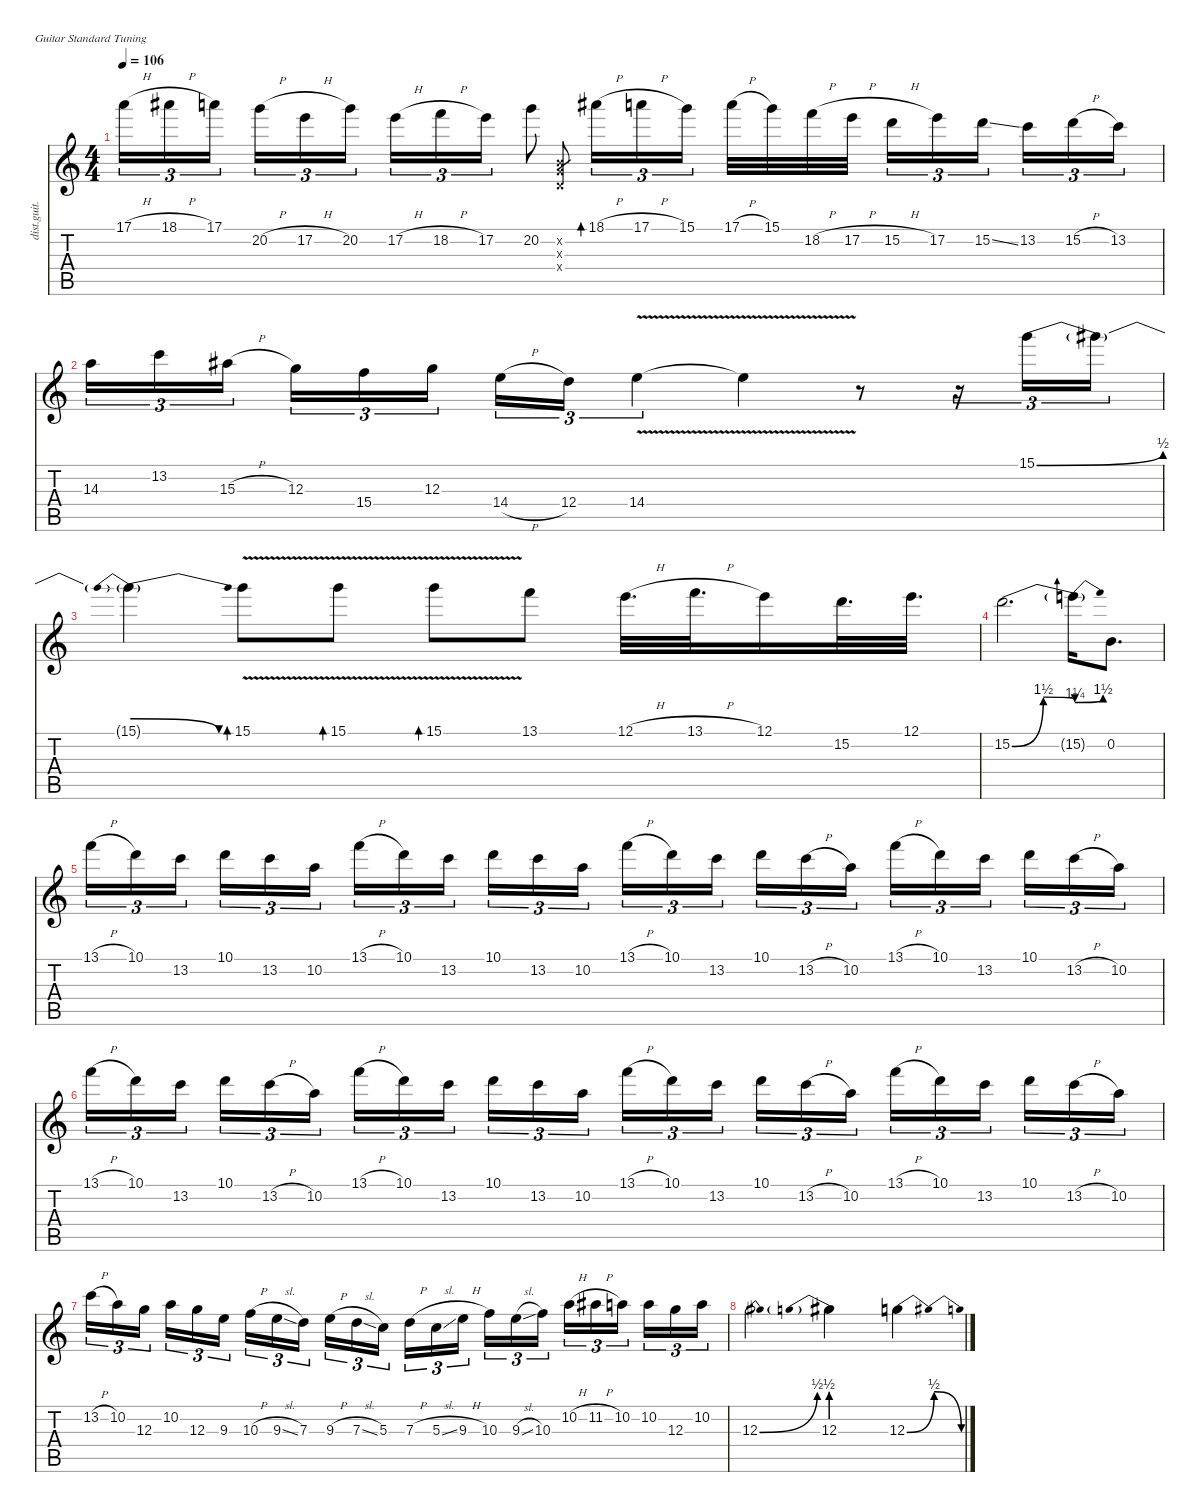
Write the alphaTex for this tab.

\defaultSystemsLayout 4
\hideDynamics
\bracketExtendMode nobrackets
\track ("Randy Rhoads (Solo)" "dist.guit.") {solo instrument distortionguitar}
\staff {score tabs}
\tuning (E4 B3 G3 D3 A2 E2)
\ts (4 4)
\tempo 106
\clef g2
\ks c
17.1{h}.16{tu (3 2) dy f beam Down} 18.1{h acc #}.16{tu (3 2) beam Down} 17.1.16{tu (3 2) beam Down} 20.2{h}.16{tu (3 2) beam Down} 17.2{h}.16{tu (3 2) beam Down} 20.2.16{tu (3 2) beam Down} 17.2{h}.16{tu (3 2) beam Down} 18.2{h}.16{tu (3 2) beam Down} 17.2.16{tu (3 2) beam Down} 20.2.8{beam Down} (0.2{x} 0.3{x} 0.4{x}).8{gr dy mf beam Up} 18.1{h acc #}.16{tu (3 2) bd 30 dy f beam Down} 17.1{h}.16{tu (3 2) beam Down} 15.1.16{tu (3 2) beam Down} 17.1{h}.32{beam Down} 15.1.32{beam Down} 18.2{h}.32{beam Down} 17.2{h}.32{beam Down} 15.2{h}.16{tu (3 2) beam Down} 17.2.16{tu (3 2) beam Down} 15.2{ss}.16{tu (3 2) beam Down} 13.2.16{tu (3 2) beam Down} 15.2{h}.16{tu (3 2) beam Down} 13.2.16{tu (3 2) beam Down} |
14.3.16{tu (3 2) beam Down} 13.2.16{tu (3 2) beam Down} 15.3{h acc #}.16{tu (3 2) beam Down} 12.3.16{tu (3 2) beam Down} 15.4.16{tu (3 2) beam Down} 12.3.16{tu (3 2) beam Down} 14.4{h}.16{tu (3 2) beam Down} 12.4.16{tu (3 2) beam Down} 14.4{v}.4{tu (3 2) beam Down} 14.4{v t}.4{beam Down} r.8{beam Down} r.16{tu (3 2) beam Down} 15.1{be (bend 0 0 60 2)}.16{tu (3 2) beam Down} 15.1{t}.16{tu (3 2) beam Down} |
15.1{be (prebendrelease 0 2 60 0) t}.4{beam Down} 15.1{v}.8{bd 240 beam Down} 15.1{v}.8{bd 240 beam Down} 15.1{v}.8{bd 240 beam Down} 13.1.8{beam Down} 12.1{h}.32{d beam Down} 13.1{h}.32{d beam Down} 12.1.16{beam Down} 15.2.32{d beam Down} 12.1.32{d beam Down} |
15.2{be (bendrelease 0 0 30 6 30 6 60 5)}.2{d beam Down} 15.2{be (bend 0 5 60 6) t}.16{beam Down} 0.2.8{d beam Down} |
13.1{h}.16{tu (3 2) beam Down} 10.1.16{tu (3 2) beam Down} 13.2.16{tu (3 2) beam Down} 10.1.16{tu (3 2) beam Down} 13.2.16{tu (3 2) beam Down} 10.2.16{tu (3 2) beam Down} 13.1{h}.16{tu (3 2) beam Down} 10.1.16{tu (3 2) beam Down} 13.2.16{tu (3 2) beam Down} 10.1.16{tu (3 2) beam Down} 13.2.16{tu (3 2) beam Down} 10.2.16{tu (3 2) beam Down} 13.1{h}.16{tu (3 2) beam Down} 10.1.16{tu (3 2) beam Down} 13.2.16{tu (3 2) beam Down} 10.1.16{tu (3 2) beam Down} 13.2{h}.16{tu (3 2) beam Down} 10.2.16{tu (3 2) beam Down} 13.1{h}.16{tu (3 2) beam Down} 10.1.16{tu (3 2) beam Down} 13.2.16{tu (3 2) beam Down} 10.1.16{tu (3 2) beam Down} 13.2{h}.16{tu (3 2) beam Down} 10.2.16{tu (3 2) beam Down} |
13.1{h}.16{tu (3 2) beam Down} 10.1.16{tu (3 2) beam Down} 13.2.16{tu (3 2) beam Down} 10.1.16{tu (3 2) beam Down} 13.2{h}.16{tu (3 2) beam Down} 10.2.16{tu (3 2) beam Down} 13.1{h}.16{tu (3 2) beam Down} 10.1.16{tu (3 2) beam Down} 13.2.16{tu (3 2) beam Down} 10.1.16{tu (3 2) beam Down} 13.2.16{tu (3 2) beam Down} 10.2.16{tu (3 2) beam Down} 13.1{h}.16{tu (3 2) beam Down} 10.1.16{tu (3 2) beam Down} 13.2.16{tu (3 2) beam Down} 10.1.16{tu (3 2) beam Down} 13.2{h}.16{tu (3 2) beam Down} 10.2.16{tu (3 2) beam Down} 13.1{h}.16{tu (3 2) beam Down} 10.1.16{tu (3 2) beam Down} 13.2.16{tu (3 2) beam Down} 10.1.16{tu (3 2) beam Down} 13.2{h}.16{tu (3 2) beam Down} 10.2.16{tu (3 2) beam Down} |
13.2{h}.16{tu (3 2) beam Down} 10.2.16{tu (3 2) beam Down} 12.3.16{tu (3 2) beam Down} 10.2.16{tu (3 2) beam Down} 12.3.16{tu (3 2) beam Down} 9.3.16{tu (3 2) beam Down} 10.3{h}.16{tu (3 2) beam Down} 9.3{sl}.16{tu (3 2) beam Down} 7.3.16{tu (3 2) beam Down} 9.3{h}.16{tu (3 2) beam Down} 7.3{sl}.16{tu (3 2) beam Down} 5.3.16{tu (3 2) beam Down} 7.3{h}.16{tu (3 2) beam Down} 5.3{sl}.16{tu (3 2) beam Down} 9.3{h}.16{tu (3 2) beam Down} 10.3.16{tu (3 2) beam Down} 9.3{sl}.16{tu (3 2) beam Down} 10.3.16{tu (3 2) beam Down} 10.2{h}.16{tu (3 2) beam Down} 11.2{h acc #}.16{tu (3 2) beam Down} 10.2.16{tu (3 2) beam Down} 10.2.16{tu (3 2) beam Down} 12.3.16{tu (3 2) beam Down} 10.2.16{tu (3 2) beam Down} |
12.3{be (bend 0 0 30 2)}.2{beam Down} 12.3{be (prebend 0 2 60 2)}.4{beam Down} 12.3{be (bendrelease 0 0 15 2 30 2 45 0)}.4{beam Down}
